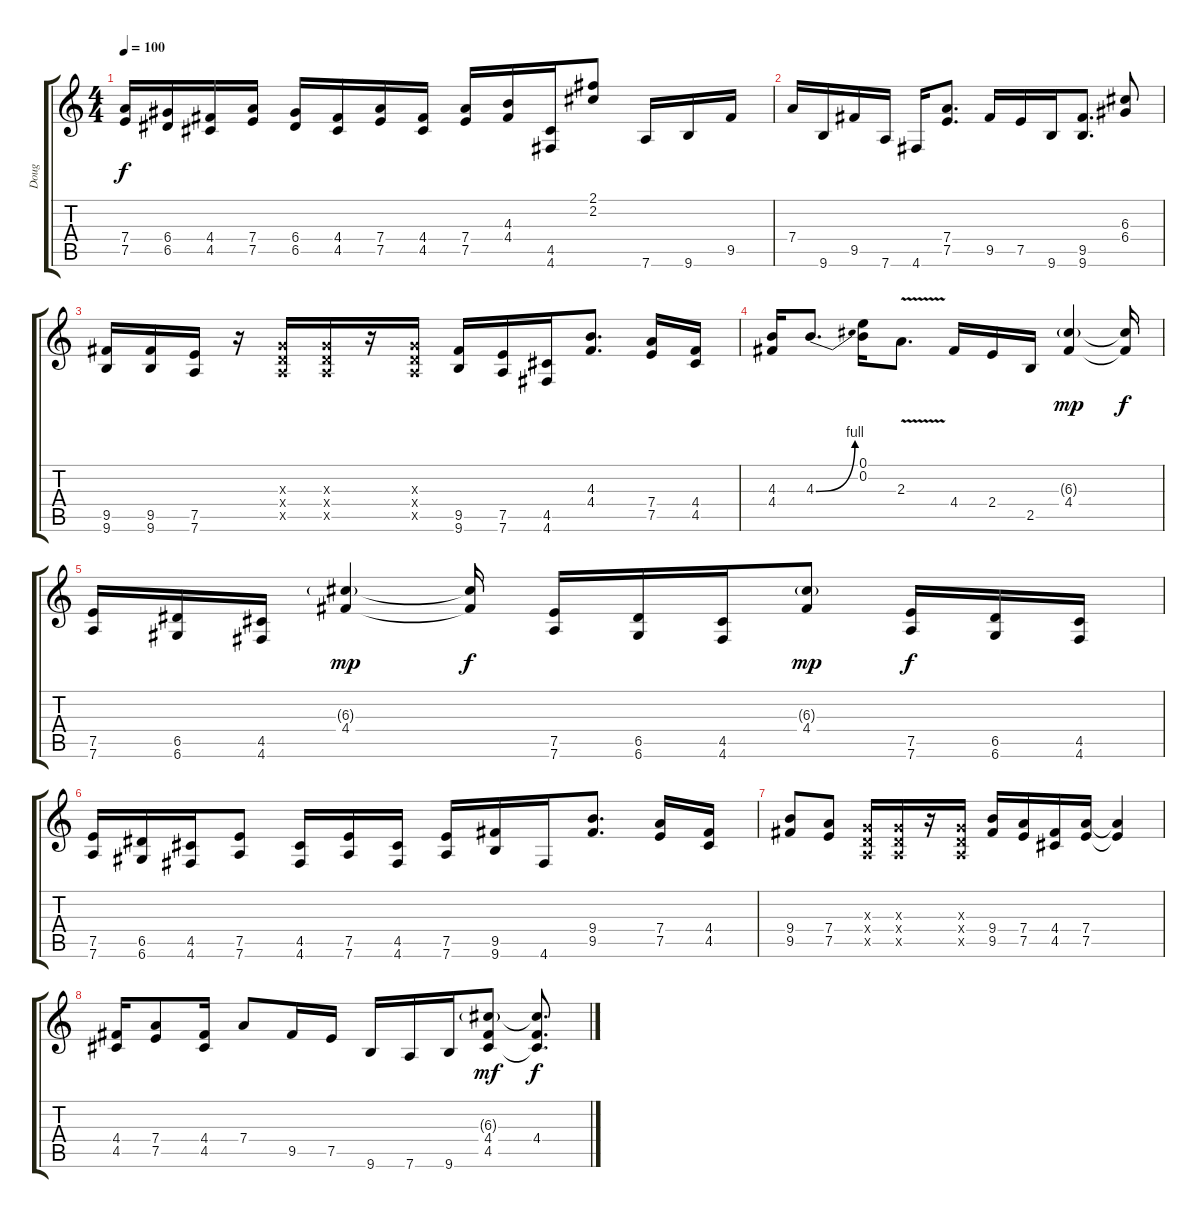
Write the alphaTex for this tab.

\track ("Doug" "Doug") {instrument overdrivenguitar}
\staff {score tabs}
\tuning (E4 B3 G3 D3 A2 D2) {hide}
\ts (4 4)
\tempo 100
\clef g2
\ks c
(7.4 7.5).16{dy f} (6.4 6.5).16 (4.4 4.5).16 (7.4 7.5).16 (6.4 6.5).16 (4.4 4.5).16 (7.4 7.5).16 (4.4 4.5).16 (7.4 7.5).16 (4.3 4.4).16 (4.5 4.6).16 (2.1 2.2).8 7.6.16 9.6.16 9.5.16 |
7.4.16 9.6.16 9.5.16 7.6.16 4.6.16 (7.4 7.5).8{d} 9.5.16 7.5.16 9.6.16 (9.5 9.6).8{d} (6.3 6.4).8 |
(9.5 9.6).16 (9.5 9.6).16 (7.5 7.6).16 r.16 (0.3{x} 0.4{x} 0.5{x}).16 (0.3{x} 0.4{x} 0.5{x}).16 r.16 (0.3{x} 0.4{x} 0.5{x}).16 (9.5 9.6).16 (7.5 7.6).16 (4.5 4.6).16 (4.3 4.4).8{d} (7.4 7.5).16 (4.4 4.5).16 |
(4.3 4.4).16 4.3{be (bend 0 0 60 4)}.8{d} (0.1 0.2).16 2.3{v}.8{d} 4.4.16 2.4.16 2.5.16 (6.3{g} 4.4).4{dy mp} (6.3{t} 4.4{t}).16{dy f} |
(7.5 7.6).16 (6.5 6.6).16 (4.5 4.6).16 (6.3{g} 4.4).4{dy mp} (6.3{t} 4.4{t}).16{dy f} (7.5 7.6).16 (6.5 6.6).16 (4.5 4.6).16 (6.3{g} 4.4).8{dy mp} (7.5 7.6).16{dy f} (6.5 6.6).16 (4.5 4.6).16 |
(7.5 7.6).16 (6.5 6.6).16 (4.5 4.6).16 (7.5 7.6).8 (4.5 4.6).16 (7.5 7.6).16 (4.5 4.6).16 (7.5 7.6).16 (9.5 9.6).16 4.6.16 (9.4 9.5).8{d} (7.4 7.5).16 (4.4 4.5).16 |
(9.4 9.5).8 (7.4 7.5).8 (0.3{x} 0.4{x} 0.5{x}).16 (0.3{x} 0.4{x} 0.5{x}).16 r.16 (0.3{x} 0.4{x} 0.5{x}).16 (9.4 9.5).16 (7.4 7.5).16 (4.4 4.5).16 (7.4 7.5).16 (7.4{t} 7.5{t}).4 |
(4.4 4.5).16 (7.4 7.5).8 (4.4 4.5).16 7.4.8 9.5.16 7.5.16 9.6.16 7.6.16 9.6.16 (6.3{g} 4.4 4.5).8{dy mf} (6.3{t} 4.4 4.5{t}).8{d dy f}
